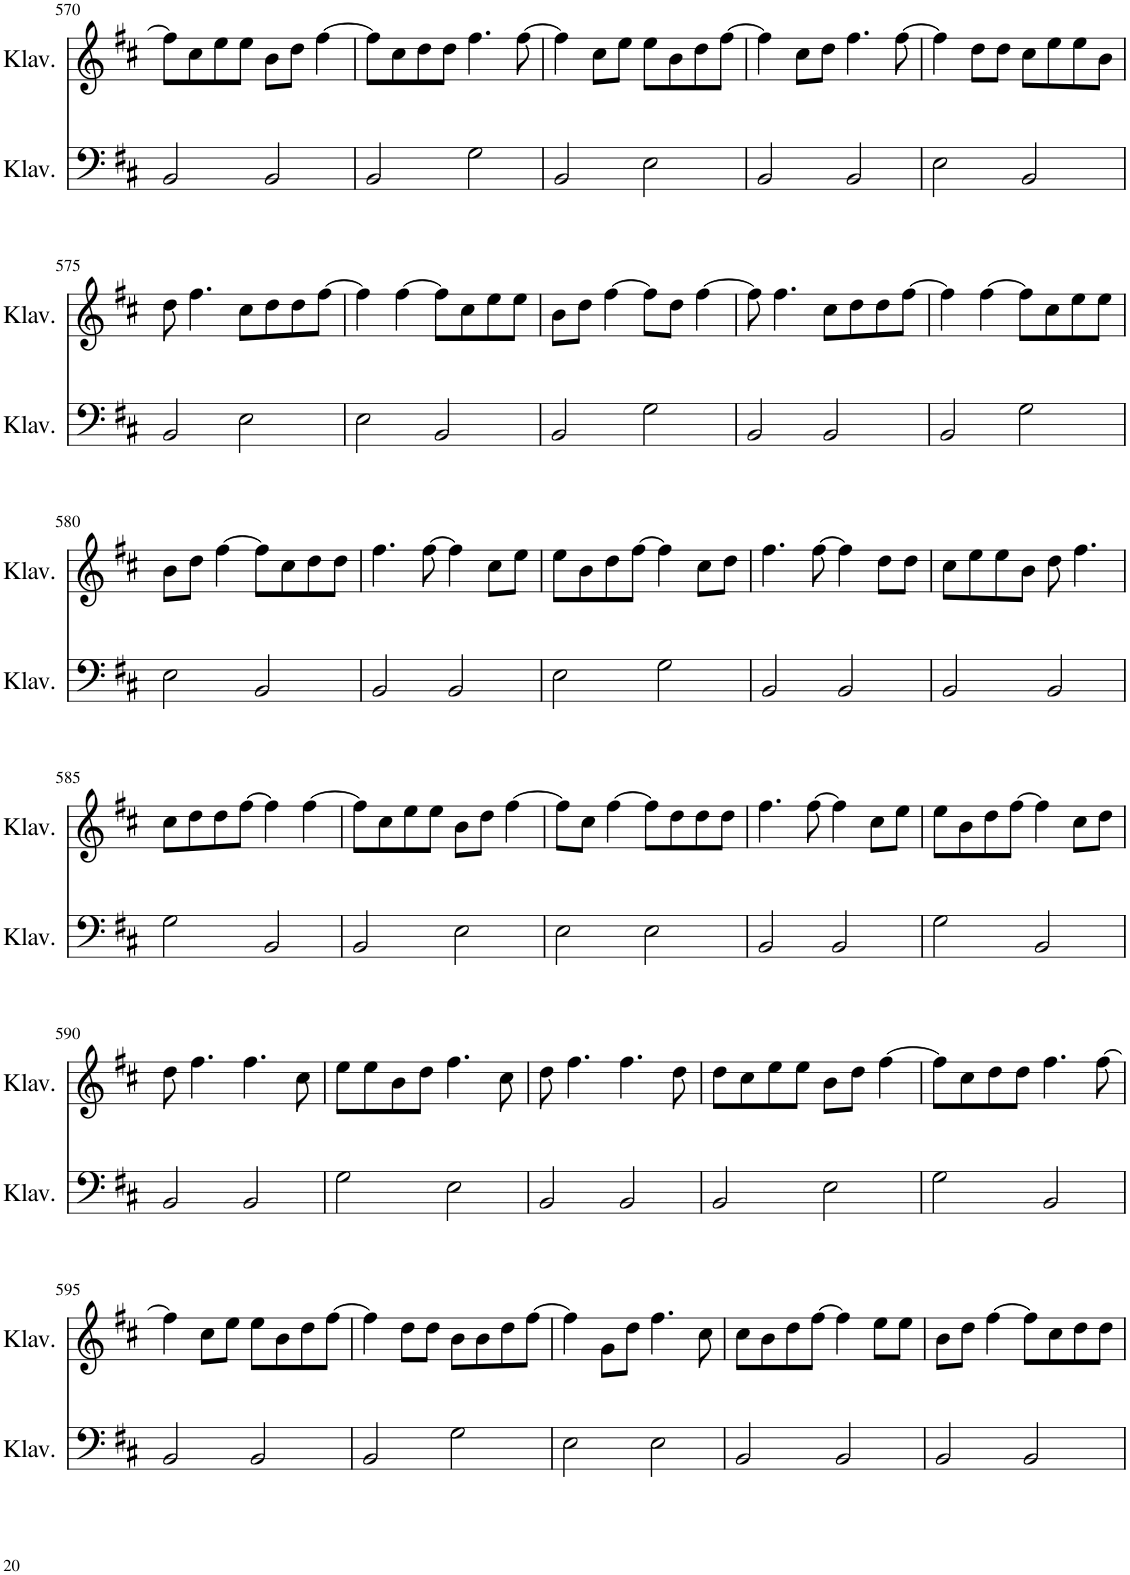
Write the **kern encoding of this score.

**kern	**kern
*part2	*part1
*staff2	*staff1
*I"Klavier	*I"Klavier
*I'Klav.	*I'Klav.
!!LO:PB:g=z
*clefF4	*clefG2
*k[f#c#]	*k[f#c#]
*M4/4	*M4/4
=570	=570
2BB/	8ff#\L]
.	8cc#\
.	8ee\
.	8ee\J
2BB/	8b\L
.	8dd\J
.	[4ff#\
=571	=571
2BB/	8ff#\L]
.	8cc#\
.	8dd\
.	8dd\J
2G\	4.ff#\
.	[8ff#\
=572	=572
2BB/	4ff#\]
.	8cc#\L
.	8ee\J
2E\	8ee\L
.	8b\
.	8dd\
.	[8ff#\J
=573	=573
2BB/	4ff#\]
.	8cc#\L
.	8dd\J
2BB/	4.ff#\
.	[8ff#\
=574	=574
2E\	4ff#\]
.	8dd\L
.	8dd\J
2BB/	8cc#\L
.	8ee\
.	8ee\
.	8b\J
!!LO:LB:g=z
=575	=575
2BB/	8dd\
.	4.ff#\
2E\	8cc#\L
.	8dd\
.	8dd\
.	[8ff#\J
=576	=576
2E\	4ff#\]
.	[4ff#\
2BB/	8ff#\L]
.	8cc#\
.	8ee\
.	8ee\J
=577	=577
2BB/	8b\L
.	8dd\J
.	[4ff#\
2G\	8ff#\L]
.	8dd\J
.	[4ff#\
=578	=578
2BB/	8ff#\]
.	4.ff#\
2BB/	8cc#\L
.	8dd\
.	8dd\
.	[8ff#\J
=579	=579
2BB/	4ff#\]
.	[4ff#\
2G\	8ff#\L]
.	8cc#\
.	8ee\
.	8ee\J
!!LO:LB:g=z
=580	=580
2E\	8b\L
.	8dd\J
.	[4ff#\
2BB/	8ff#\L]
.	8cc#\
.	8dd\
.	8dd\J
=581	=581
2BB/	4.ff#\
.	[8ff#\
2BB/	4ff#\]
.	8cc#\L
.	8ee\J
=582	=582
2E\	8ee\L
.	8b\
.	8dd\
.	[8ff#\J
2G\	4ff#\]
.	8cc#\L
.	8dd\J
=583	=583
2BB/	4.ff#\
.	[8ff#\
2BB/	4ff#\]
.	8dd\L
.	8dd\J
=584	=584
2BB/	8cc#\L
.	8ee\
.	8ee\
.	8b\J
2BB/	8dd\
.	4.ff#\
!!LO:LB:g=z
=585	=585
2G\	8cc#\L
.	8dd\
.	8dd\
.	[8ff#\J
2BB/	4ff#\]
.	[4ff#\
=586	=586
2BB/	8ff#\L]
.	8cc#\
.	8ee\
.	8ee\J
2E\	8b\L
.	8dd\J
.	[4ff#\
=587	=587
2E\	8ff#\L]
.	8cc#\J
.	[4ff#\
2E\	8ff#\L]
.	8dd\
.	8dd\
.	8dd\J
=588	=588
2BB/	4.ff#\
.	[8ff#\
2BB/	4ff#\]
.	8cc#\L
.	8ee\J
=589	=589
2G\	8ee\L
.	8b\
.	8dd\
.	[8ff#\J
2BB/	4ff#\]
.	8cc#\L
.	8dd\J
!!LO:LB:g=z
=590	=590
2BB/	8dd\
.	4.ff#\
2BB/	4.ff#\
.	8cc#\
=591	=591
2G\	8ee\L
.	8ee\
.	8b\
.	8dd\J
2E\	4.ff#\
.	8cc#\
=592	=592
2BB/	8dd\
.	4.ff#\
2BB/	4.ff#\
.	8dd\
=593	=593
2BB/	8dd\L
.	8cc#\
.	8ee\
.	8ee\J
2E\	8b\L
.	8dd\J
.	[4ff#\
=594	=594
2G\	8ff#\L]
.	8cc#\
.	8dd\
.	8dd\J
2BB/	4.ff#\
.	[8ff#\
!!LO:LB:g=z
=595	=595
2BB/	4ff#\]
.	8cc#\L
.	8ee\J
2BB/	8ee\L
.	8b\
.	8dd\
.	[8ff#\J
=596	=596
2BB/	4ff#\]
.	8dd\L
.	8dd\J
2G\	8b\L
.	8b\
.	8dd\
.	[8ff#\J
=597	=597
2E\	4ff#\]
.	8g\L
.	8dd\J
2E\	4.ff#\
.	8cc#\
=598	=598
2BB/	8cc#\L
.	8b\
.	8dd\
.	[8ff#\J
2BB/	4ff#\]
.	8ee\L
.	8ee\J
=599	=599
2BB/	8b\L
.	8dd\J
.	[4ff#\
2BB/	8ff#\L]
.	8cc#\
.	8dd\
.	8dd\J
=	=
*-	*-
